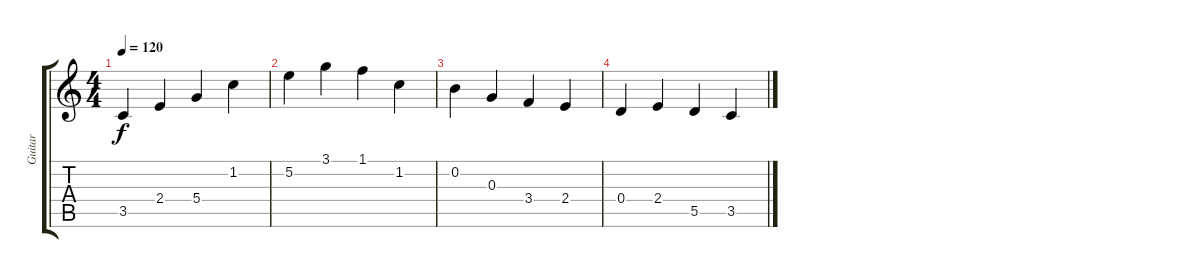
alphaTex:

\track ("Guitar" "Guitar") {instrument acousticguitarnylon}
\staff {score tabs}
\tuning (E4 B3 G3 D3 A2 E2) {hide}
\ts (4 4)
\tempo 120
\clef g2
\ks c
3.5.4{dy f instrument acousticguitarnylon} 2.4.4 5.4.4 1.2.4 |
5.2.4 3.1.4 1.1.4 1.2.4 |
0.2.4 0.3.4 3.4.4 2.4.4 |
0.4.4 2.4.4 5.5.4 3.5.4
